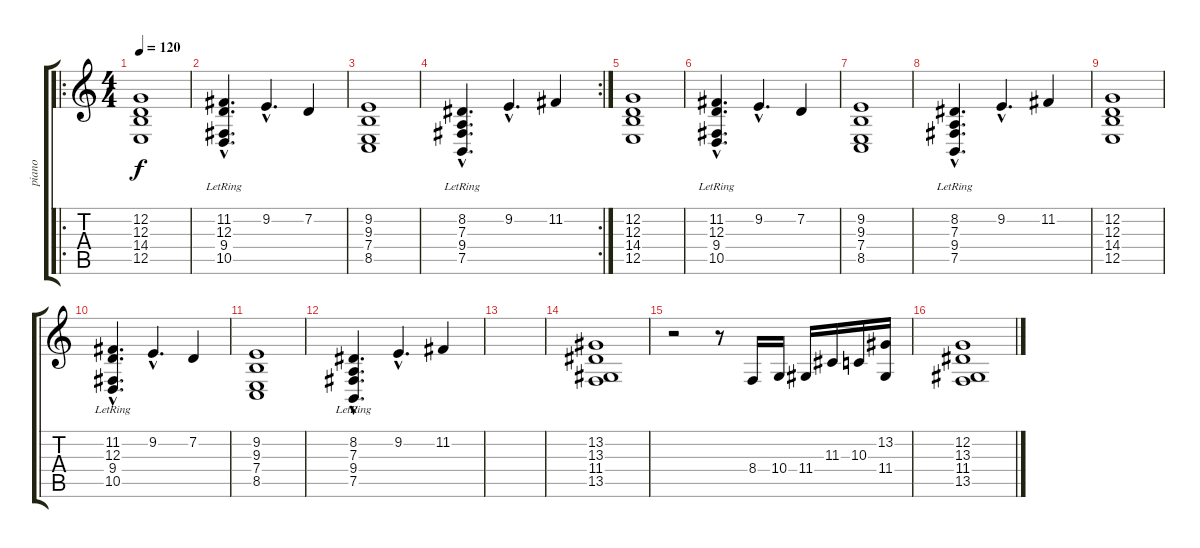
\track ("piano" "piano") {instrument brightacousticpiano}
\staff {score tabs}
\tuning (C4 G3 D3 A2 E2 B1) {hide}
\ro
\ts (4 4)
\tempo 120
\clef g2
\ks c
(12.2 12.3 14.4 12.5).1{dy f} |
(11.2{hac} 12.3{hac lr} 9.4{hac lr} 10.5{hac lr}).4{d} 9.2{hac}.4{d} 7.2.4 |
(9.2 9.3 7.4 8.5).1 |
\rc 2
(8.2{hac} 7.3{hac lr} 9.4{hac lr} 7.5{hac lr}).4{d} 9.2{hac}.4{d} 11.2.4 |
(12.2 12.3 14.4 12.5).1 |
(11.2{hac} 12.3{hac lr} 9.4{hac lr} 10.5{hac lr}).4{d} 9.2{hac}.4{d} 7.2.4 |
(9.2 9.3 7.4 8.5).1 |
(8.2{hac} 7.3{hac lr} 9.4{hac lr} 7.5{hac lr}).4{d} 9.2{hac}.4{d} 11.2.4 |
(12.2 12.3 14.4 12.5).1 |
(11.2{hac} 12.3{hac lr} 9.4{hac lr} 10.5{hac lr}).4{d} 9.2{hac}.4{d} 7.2.4 |
(9.2 9.3 7.4 8.5).1 |
(8.2{hac} 7.3{hac lr} 9.4{hac lr} 7.5{hac lr}).4{d} 9.2{hac}.4{d} 11.2.4 |
|
(13.2 13.3 11.4 13.5).1 |
r.2 r.8 8.4.16 10.4.16 11.4.16 11.3.16 10.3.16 (13.2 11.4).16 |
(12.2 13.3 11.4 13.5).1
